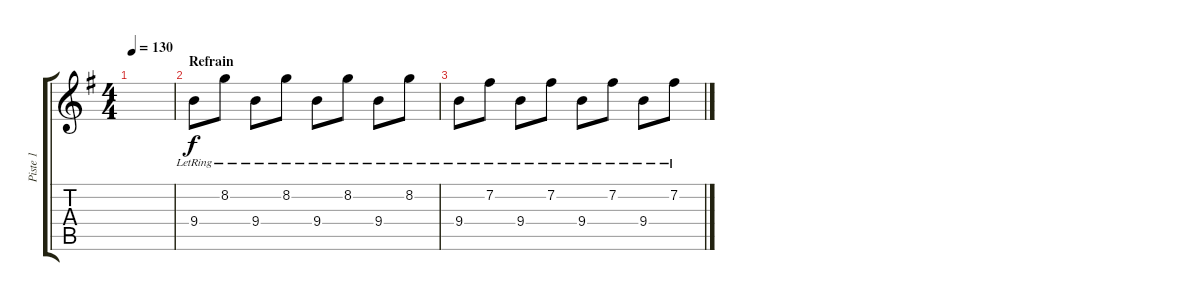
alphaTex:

\track ("Piste 1" "Piste 1") {instrument electricguitarclean}
\staff {score tabs}
\tuning (E4 B3 G3 D3 A2 E2) {hide}
\ts (4 4)
\tempo 130
\clef g2
\ks eminor
|
\section ("" "Refrain")
9.4{lr}.8 8.2{lr}.8 9.4{lr}.8 8.2{lr}.8 9.4{lr}.8 8.2{lr}.8 9.4{lr}.8 8.2{lr}.8 |
9.4{lr}.8 7.2{lr}.8 9.4{lr}.8 7.2{lr}.8 9.4{lr}.8 7.2{lr}.8 9.4{lr}.8 7.2{lr}.8
